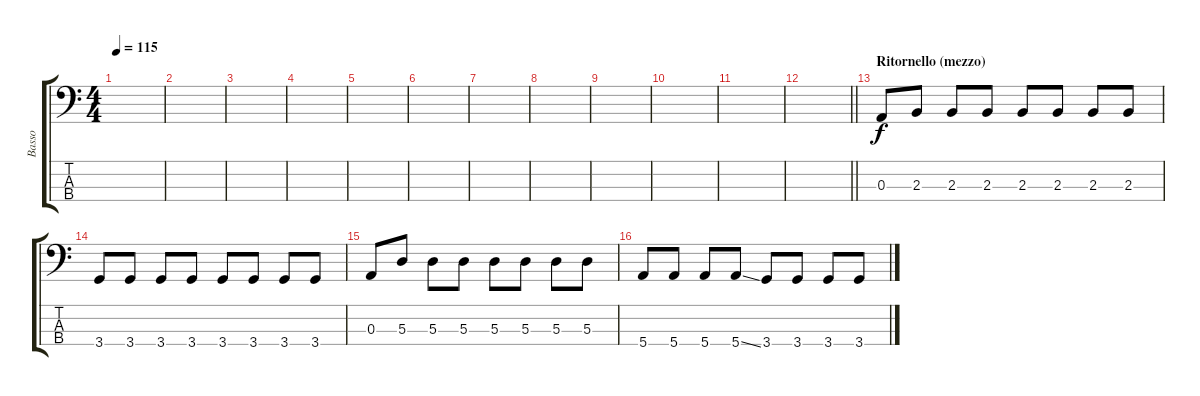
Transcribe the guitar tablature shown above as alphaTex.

\track ("Basso" "Basso") {instrument electricbassfinger}
\staff {score tabs}
\tuning (G2 D2 A1 E1) {hide}
\ts (4 4)
\tempo 115
\clef f4
\ks c
|
|
|
|
|
|
|
|
|
|
|
\barLineRight lightlight
|
\section ("" "Ritornello (mezzo)")
0.3.8 2.3.8 2.3.8 2.3.8 2.3.8 2.3.8 2.3.8 2.3.8 |
3.4.8 3.4.8 3.4.8 3.4.8 3.4.8 3.4.8 3.4.8 3.4.8 |
0.3.8 5.3.8 5.3.8 5.3.8 5.3.8 5.3.8 5.3.8 5.3.8 |
5.4.8 5.4.8 5.4.8 5.4{ss}.8 3.4.8 3.4.8 3.4.8 3.4.8
